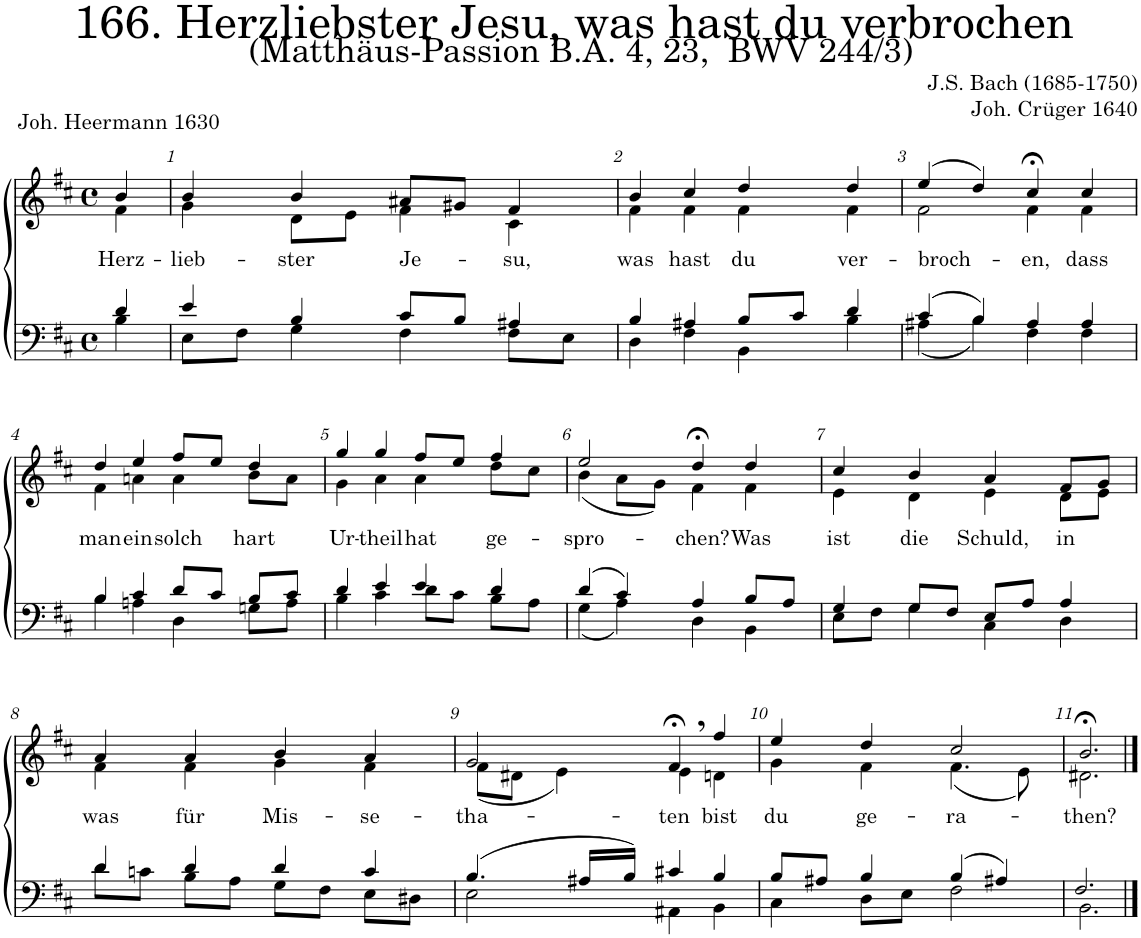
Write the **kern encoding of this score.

**kern	**kern	**text
*part2	*part1	*part1
*staff2	*staff1	*staff1
*I"Tenor/Bass	*I"Soprano/Alto	*
*clefF4	*clefG2	*
*k[f#c#]	*k[f#c#]	*
*M4/4	*M4/4	*
*met(c)	*met(c)	*
=	=	=
*^	*	*
!	!	!	!LO:LY:b
*	*	*^	*
4d/	4B\	4b/	4f#\	Herz-
=1	=1	=1	=1	=1
!	!	!	!	!LO:LY:b
4e/	8E\L	4b/	4g\	-lieb-
.	8F#\J	.	.	.
!	!	!	!	!LO:LY:b
4B/	4G\	4b/	8d\L	-ster
.	.	.	8e\J	.
!	!	!	!	!LO:LY:b
8c#/L	4F#\	8a#X/L	4f#\	Je-
8B/J	.	8g#X/J	.	.
!	!	!	!	!LO:LY:b
4A#X/	8F#\L	4f#/	4c#\	-su,
.	8E\J	.	.	.
=2	=2	=2	=2	=2
!	!	!	!	!LO:LY:b
4B/	4D\	4b/	4f#\	was
!	!	!	!	!LO:LY:b
4A#X/	4F#\	4cc#/	4f#\	hast
!	!	!	!	!LO:LY:b
8B/L	4BB\	4dd/	4f#\	du
8c#/J	.	.	.	.
!	!	!	!	!LO:LY:b
4d/	4B\	4dd/	4f#\	ver-
=3	=3	=3	=3	=3
!	!	!	!	!LO:LY:b
(4c#/	(4A#X\	(4ee/	2f#\	-broch-
4B/)	4B\)	4dd/)	.	.
!	!	!	!	!LO:LY:b
4A#/	4F#\	4cc#;<,/	4f#\	-en,
!	!	!	!	!LO:LY:b
4A#/	4F#\	4cc#/	4f#\	dass
!!LO:LB:g=z	!!
=4	=4	=4	=4	=4
!	!	!	!	!LO:LY:b
4B/	4B\	4dd/	4f#\	man
!	!	!	!	!LO:LY:b
4c#/	4An\	4ee/	4an\	ein
!	!	!	!	!LO:LY:b
8d/L	4D\	8ff#/L	4a\	solch
8c#/J	.	8ee/J	.	.
!	!	!	!	!LO:LY:b
8B/L	8Gn\L	4dd/	8b\L	hart
8c#/J	8A\J	.	8a\J	.
=5	=5	=5	=5	=5
!	!	!	!	!LO:LY:b
4d/	4B\	4gg/	4g\	Ur-
!	!	!	!	!LO:LY:b
4e/	4c#\	4gg/	4a\	theil
!	!	!	!	!LO:LY:b
4e/	8d\L	8ff#/L	4a\	hat
.	8c#\J	8ee/J	.	.
!	!	!	!	!LO:LY:b
4d/	8B\L	4ff#/	8dd\L	ge-
.	8A\J	.	8cc#\J	.
=6	=6	=6	=6	=6
!	!	!	!	!LO:LY:b
(4d/	(4G\	2ee/	(4b\	-spro-
4c#/)	4A\)	.	8a\L	.
.	.	.	8g\J)	.
!	!	!	!	!LO:LY:b
4A/	4D\	4dd;<,/	4f#\	-chen?
!	!	!	!	!LO:LY:b
8B/L	4BB\	4dd/	4f#\	Was
8A/J	.	.	.	.
=7	=7	=7	=7	=7
!	!	!	!	!LO:LY:b
4G/	8E\L	4cc#/	4e\	ist
.	8F#\J	.	.	.
!	!	!	!	!LO:LY:b
8G/L	4G\	4b/	4d\	die
8F#/J	.	.	.	.
!	!	!	!	!LO:LY:b
8E/L	4C#\	4a/	4e\	Schuld,
8A/J	.	.	.	.
!	!	!	!	!LO:LY:b
4A/	4D\	8f#/L	8d\L	in
.	.	8g/J	8e\J	.
!!LO:LB:g=z	!!
=8	=8	=8	=8	=8
!	!	!	!	!LO:LY:b
4d/	8d\L	4a/	4f#\	was
.	8cn\J	.	.	.
!	!	!	!	!LO:LY:b
4d/	8B\L	4a/	4f#\	für
.	8A\J	.	.	.
!	!	!	!	!LO:LY:b
4d/	8G\L	4b/	4g\	Mis-
.	8F#\J	.	.	.
!	!	!	!	!LO:LY:b
4c/	8E\L	4a/	4f#\	-se-
.	8D#X\J	.	.	.
=9	=9	=9	=9	=9
!	!	!	!	!LO:LY:b
(4.B/	2E\	2g/	(8f#\L	-tha-
.	.	.	8d#X\J	.
.	.	.	4e\)	.
16A#X/LL	.	.	.	.
16B/JJ)	.	.	.	.
!	!	!	!	!LO:LY:b
4c#X/	4AA#X\	4f#;<,/	4e\	-ten
!	!	!	!	!LO:LY:b
4B/	4BB\	4ff#/	4dn\	bist
=10	=10	=10	=10	=10
!	!	!	!	!LO:LY:b
8B/L	4C#\	4ee/	4g\	du
8A#X/J	.	.	.	.
!	!	!	!	!LO:LY:b
4B/	8D\L	4dd/	4f#\	ge-
.	8E\J	.	.	.
!	!	!	!	!LO:LY:b
(4B/	2F#\	2cc#/	(4.f#\	-ra-
4A#X/)	.	.	.	.
.	.	.	8e\)	.
=11	=11	=11	=11	=11
!	!	!	!	!LO:LY:b
2.F#/	2.BB\	2.b;</	2.d#X\	-then?
*v	*v	*	*	*
*	*v	*v	*
==	==	==
*-	*-	*-
